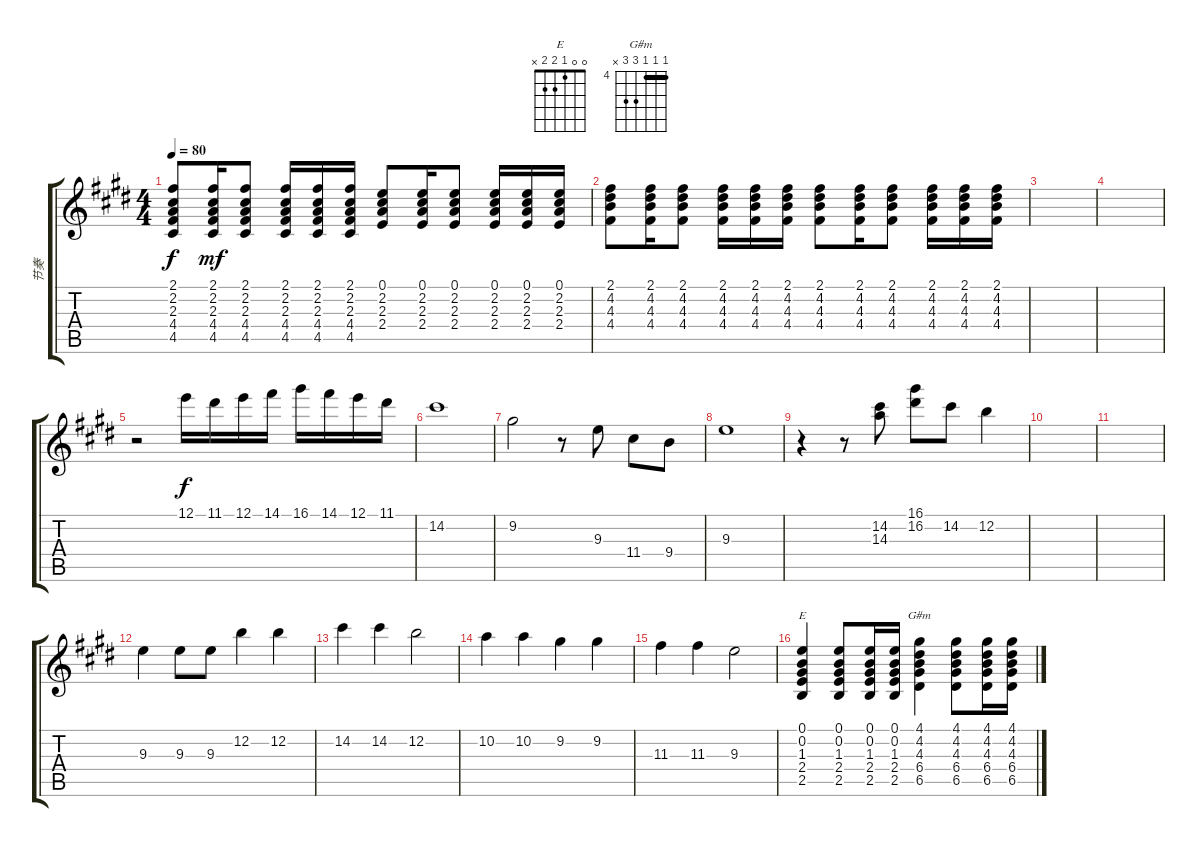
\track ("节奏" "节奏") {instrument electricguitarjazz}
\staff {score tabs}
\tuning (E4 B3 G3 D3 A2 E2) {hide}
\chord ("E" 0 0 1 2 2 x)
\chord ("G#m" 4 4 4 6 6 x) {firstfret 4 barre 4}
\ts (4 4)
\tempo 80
\clef g2
\ks c#minor
(2.1 2.2 2.3 4.4 4.5).8{dy f} (2.1 2.2 2.3 4.4 4.5).16{dy mf} (2.1 2.2 2.3 4.4 4.5).8 (2.1 2.2 2.3 4.4 4.5).16 (2.1 2.2 2.3 4.4 4.5).16 (2.1 2.2 2.3 4.4 4.5).16 (0.1 2.2 2.3 2.4).8 (0.1 2.2 2.3 2.4).16 (0.1 2.2 2.3 2.4).8 (0.1 2.2 2.3 2.4).16 (0.1 2.2 2.3 2.4).16 (0.1 2.2 2.3 2.4).16 |
(2.1 4.2 4.3 4.4).8 (2.1 4.2 4.3 4.4).16 (2.1 4.2 4.3 4.4).8 (2.1 4.2 4.3 4.4).16 (2.1 4.2 4.3 4.4).16 (2.1 4.2 4.3 4.4).16 (2.1 4.2 4.3 4.4).8 (2.1 4.2 4.3 4.4).16 (2.1 4.2 4.3 4.4).8 (2.1 4.2 4.3 4.4).16 (2.1 4.2 4.3 4.4).16 (2.1 4.2 4.3 4.4).16 |
|
|
r.2 12.1.16{dy f} 11.1.16 12.1.16 14.1.16 16.1.16 14.1.16 12.1.16 11.1.16 |
14.2.1 |
9.2.2 r.8 9.3.8 11.4.8 9.4.8 |
9.3.1 |
r.4 r.8 (14.2 14.3).8 (16.1 16.2).8 14.2.8 12.2.4 |
|
|
9.3.4 9.3.8 9.3.8 12.2.4 12.2.4 |
14.2.4 14.2.4 12.2.2 |
10.2.4 10.2.4 9.2.4 9.2.4 |
11.3.4 11.3.4 9.3.2 |
(0.1 0.2 1.3 2.4 2.5).4{ch "E"} (0.1 0.2 1.3 2.4 2.5).8 (0.1 0.2 1.3 2.4 2.5).16 (0.1 0.2 1.3 2.4 2.5).16 (4.1 4.2 4.3 6.4 6.5).4{ch "G#m"} (4.1 4.2 4.3 6.4 6.5).8 (4.1 4.2 4.3 6.4 6.5).16 (4.1 4.2 4.3 6.4 6.5).16
